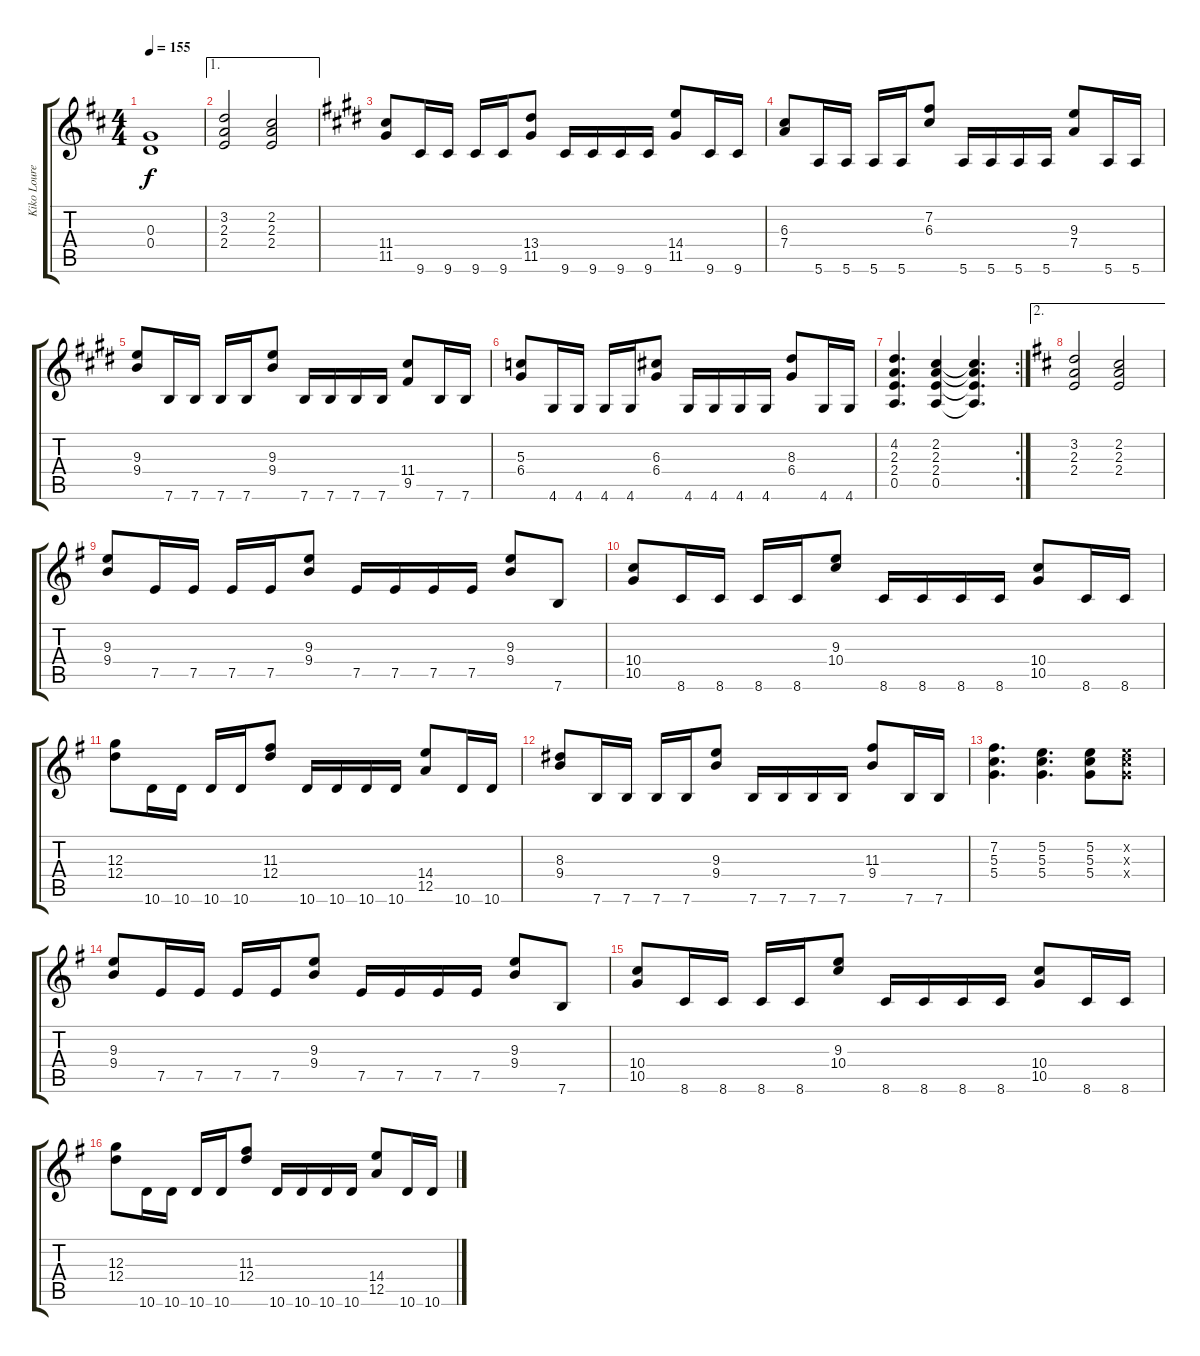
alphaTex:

\track ("Kiko Loureiro/Rafael Bittencourt" "Kiko Loure") {instrument overdrivenguitar}
\staff {score tabs}
\tuning (E4 B3 G3 D3 A2 E2) {hide}
\ts (4 4)
\tempo 155
\clef g2
\ks d
(0.3 0.4).1{dy f} |
\ae 1
(3.2 2.3 2.4).2 (2.2 2.3 2.4).2 |
\ks e
(11.4 11.5).8 9.6.16 9.6.16 9.6.16 9.6.16 (13.4 11.5).8 9.6.16 9.6.16 9.6.16 9.6.16 (14.4 11.5).8 9.6.16 9.6.16 |
(6.3 7.4).8 5.6.16 5.6.16 5.6.16 5.6.16 (7.2 6.3).8 5.6.16 5.6.16 5.6.16 5.6.16 (9.3 7.4).8 5.6.16 5.6.16 |
(9.3 9.4).8 7.6.16 7.6.16 7.6.16 7.6.16 (9.3 9.4).8 7.6.16 7.6.16 7.6.16 7.6.16 (11.4 9.5).8 7.6.16 7.6.16 |
(5.3 6.4).8 4.6.16 4.6.16 4.6.16 4.6.16 (6.3 6.4).8 4.6.16 4.6.16 4.6.16 4.6.16 (8.3 6.4).8 4.6.16 4.6.16 |
\rc 2
(4.2 2.3 2.4 0.5).4{d} (2.2 2.3 2.4 0.5).4 (2.2{t} 2.3{t} 2.4{t} 0.5{t}).4{d} |
\ae 2
\ks d
(3.2 2.3 2.4).2 (2.2 2.3 2.4).2 |
\ks g
(9.3 9.4).8 7.5.16 7.5.16 7.5.16 7.5.16 (9.3 9.4).8 7.5.16 7.5.16 7.5.16 7.5.16 (9.3 9.4).8 7.6.8 |
(10.4 10.5).8 8.6.16 8.6.16 8.6.16 8.6.16 (9.3 10.4).8 8.6.16 8.6.16 8.6.16 8.6.16 (10.4 10.5).8 8.6.16 8.6.16 |
(12.3 12.4).8 10.6.16 10.6.16 10.6.16 10.6.16 (11.3 12.4).8 10.6.16 10.6.16 10.6.16 10.6.16 (14.4 12.5).8 10.6.16 10.6.16 |
(8.3 9.4).8 7.6.16 7.6.16 7.6.16 7.6.16 (9.3 9.4).8 7.6.16 7.6.16 7.6.16 7.6.16 (11.3 9.4).8 7.6.16 7.6.16 |
(7.2 5.3 5.4).4{d} (5.2 5.3 5.4).4{d} (5.2 5.3 5.4).8 (5.2{x} 5.3{x} 5.4{x}).8 |
(9.3 9.4).8 7.5.16 7.5.16 7.5.16 7.5.16 (9.3 9.4).8 7.5.16 7.5.16 7.5.16 7.5.16 (9.3 9.4).8 7.6.8 |
(10.4 10.5).8 8.6.16 8.6.16 8.6.16 8.6.16 (9.3 10.4).8 8.6.16 8.6.16 8.6.16 8.6.16 (10.4 10.5).8 8.6.16 8.6.16 |
(12.3 12.4).8 10.6.16 10.6.16 10.6.16 10.6.16 (11.3 12.4).8 10.6.16 10.6.16 10.6.16 10.6.16 (14.4 12.5).8 10.6.16 10.6.16
